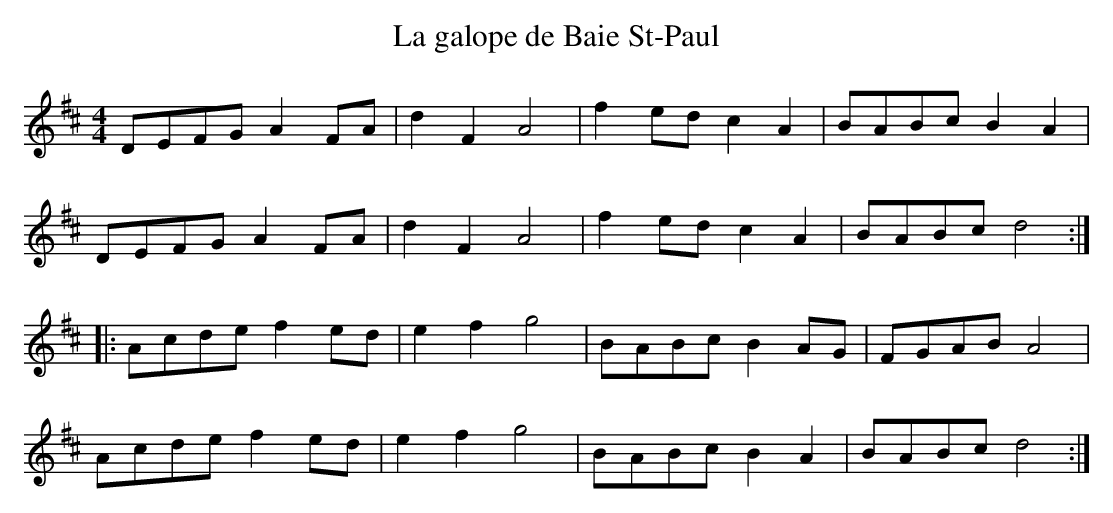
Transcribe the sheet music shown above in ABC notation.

X:1
T:La galope de Baie St-Paul
M:4/4
L:1/8
K:D
DEFG A2FA | d2F2 A4 | f2ed c2A2 | BABc B2A2|
DEFG A2FA | d2F2 A4 | f2ed c2A2 | BABc d4 :|
|:Acde f2ed | e2f2 g4 | BABc B2AG | FGAB A4 |
Acde f2ed | e2f2 g4 | BABc B2A2 | BABc d4 :|
